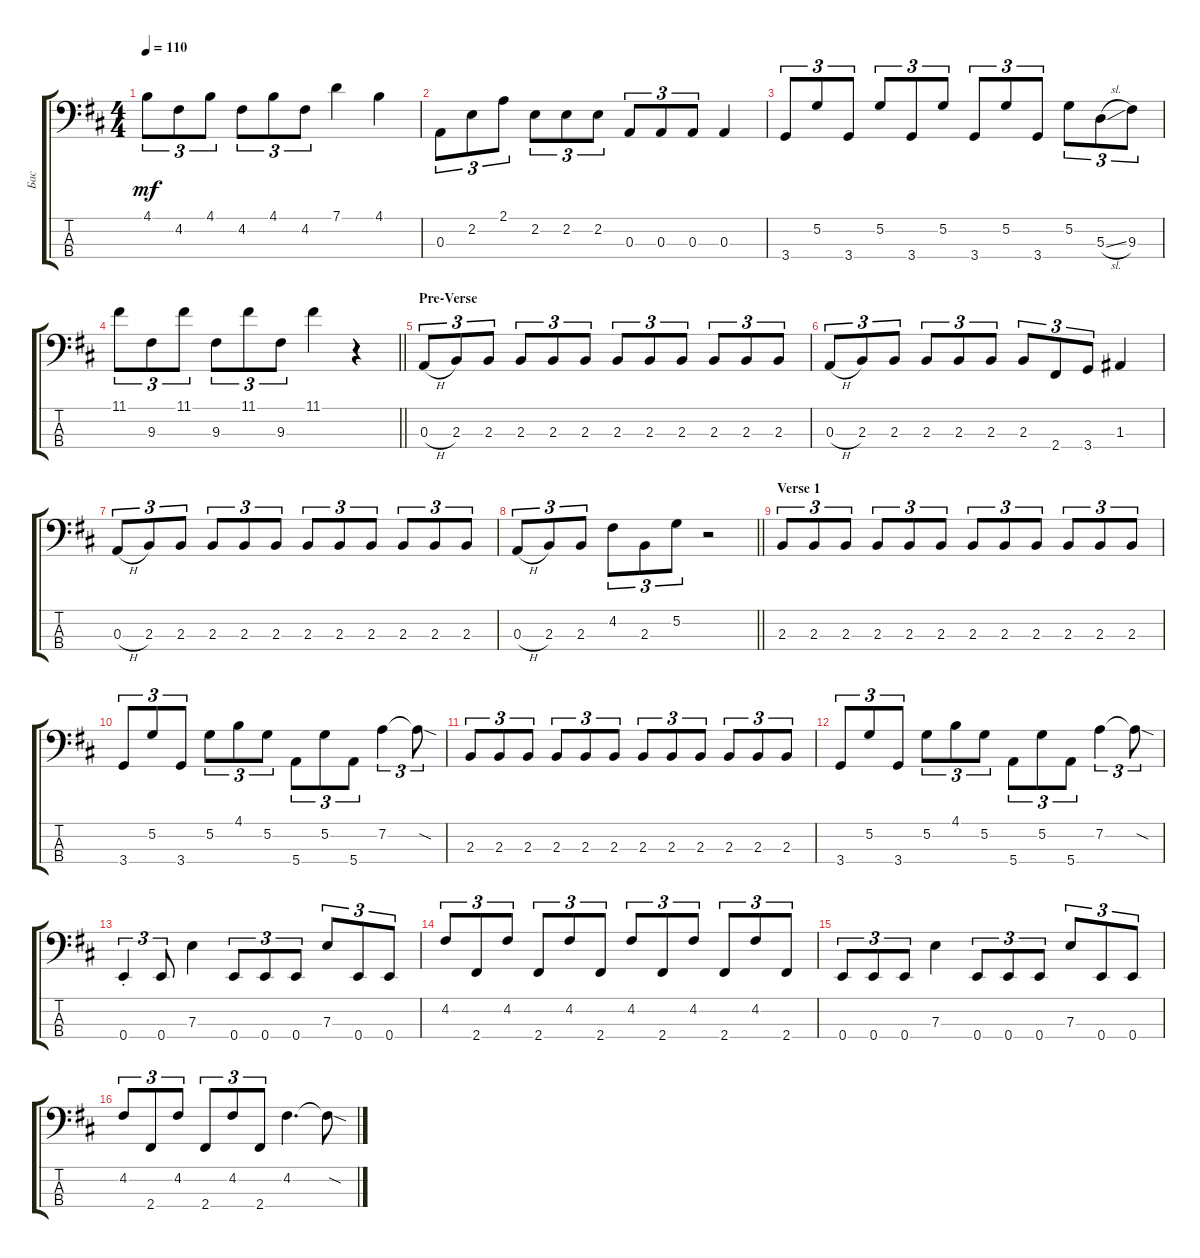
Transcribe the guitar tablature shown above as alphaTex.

\track ("Бас" "Бас") {instrument fretlessbass}
\staff {score tabs}
\tuning (G2 D2 A1 E1) {hide}
\ts (4 4)
\tempo 110
\clef f4
\ks bminor
4.1.8{tu (3 2) dy mf} 4.2.8{tu (3 2)} 4.1.8{tu (3 2)} 4.2.8{tu (3 2)} 4.1.8{tu (3 2)} 4.2.8{tu (3 2)} 7.1.4 4.1.4 |
0.3.8{tu (3 2)} 2.2.8{tu (3 2)} 2.1.8{tu (3 2)} 2.2.8{tu (3 2)} 2.2.8{tu (3 2)} 2.2.8{tu (3 2)} 0.3.8{tu (3 2)} 0.3.8{tu (3 2)} 0.3.8{tu (3 2)} 0.3.4 |
3.4.8{tu (3 2)} 5.2.8{tu (3 2)} 3.4.8{tu (3 2)} 5.2.8{tu (3 2)} 3.4.8{tu (3 2)} 5.2.8{tu (3 2)} 3.4.8{tu (3 2)} 5.2.8{tu (3 2)} 3.4.8{tu (3 2)} 5.2.8{tu (3 2)} 5.3{sl}.8{tu (3 2)} 9.3.8{tu (3 2)} |
\barLineRight lightlight
11.1.8{tu (3 2)} 9.3.8{tu (3 2)} 11.1.8{tu (3 2)} 9.3.8{tu (3 2)} 11.1.8{tu (3 2)} 9.3.8{tu (3 2)} 11.1.4 r.4 |
\section ("" "Pre-Verse")
0.3{h}.8{tu (3 2)} 2.3.8{tu (3 2)} 2.3.8{tu (3 2)} 2.3.8{tu (3 2)} 2.3.8{tu (3 2)} 2.3.8{tu (3 2)} 2.3.8{tu (3 2)} 2.3.8{tu (3 2)} 2.3.8{tu (3 2)} 2.3.8{tu (3 2)} 2.3.8{tu (3 2)} 2.3.8{tu (3 2)} |
0.3{h}.8{tu (3 2)} 2.3.8{tu (3 2)} 2.3.8{tu (3 2)} 2.3.8{tu (3 2)} 2.3.8{tu (3 2)} 2.3.8{tu (3 2)} 2.3.8{tu (3 2)} 2.4.8{tu (3 2)} 3.4.8{tu (3 2)} 1.3.4 |
0.3{h}.8{tu (3 2)} 2.3.8{tu (3 2)} 2.3.8{tu (3 2)} 2.3.8{tu (3 2)} 2.3.8{tu (3 2)} 2.3.8{tu (3 2)} 2.3.8{tu (3 2)} 2.3.8{tu (3 2)} 2.3.8{tu (3 2)} 2.3.8{tu (3 2)} 2.3.8{tu (3 2)} 2.3.8{tu (3 2)} |
\barLineRight lightlight
0.3{h}.8{tu (3 2)} 2.3.8{tu (3 2)} 2.3.8{tu (3 2)} 4.2.8{tu (3 2)} 2.3.8{tu (3 2)} 5.2.8{tu (3 2)} r.2 |
\section ("" "Verse 1")
2.3.8{tu (3 2)} 2.3.8{tu (3 2)} 2.3.8{tu (3 2)} 2.3.8{tu (3 2)} 2.3.8{tu (3 2)} 2.3.8{tu (3 2)} 2.3.8{tu (3 2)} 2.3.8{tu (3 2)} 2.3.8{tu (3 2)} 2.3.8{tu (3 2)} 2.3.8{tu (3 2)} 2.3.8{tu (3 2)} |
3.4.8{tu (3 2)} 5.2.8{tu (3 2)} 3.4.8{tu (3 2)} 5.2.8{tu (3 2)} 4.1.8{tu (3 2)} 5.2.8{tu (3 2)} 5.4.8{tu (3 2)} 5.2.8{tu (3 2)} 5.4.8{tu (3 2)} 7.2.4{tu (3 2)} 7.2{sod t}.8{tu (3 2)} |
2.3.8{tu (3 2)} 2.3.8{tu (3 2)} 2.3.8{tu (3 2)} 2.3.8{tu (3 2)} 2.3.8{tu (3 2)} 2.3.8{tu (3 2)} 2.3.8{tu (3 2)} 2.3.8{tu (3 2)} 2.3.8{tu (3 2)} 2.3.8{tu (3 2)} 2.3.8{tu (3 2)} 2.3.8{tu (3 2)} |
3.4.8{tu (3 2)} 5.2.8{tu (3 2)} 3.4.8{tu (3 2)} 5.2.8{tu (3 2)} 4.1.8{tu (3 2)} 5.2.8{tu (3 2)} 5.4.8{tu (3 2)} 5.2.8{tu (3 2)} 5.4.8{tu (3 2)} 7.2.4{tu (3 2)} 7.2{sod t}.8{tu (3 2)} |
0.4{st}.4{tu (3 2)} 0.4.8{tu (3 2)} 7.3.4 0.4.8{tu (3 2)} 0.4.8{tu (3 2)} 0.4.8{tu (3 2)} 7.3.8{tu (3 2)} 0.4.8{tu (3 2)} 0.4.8{tu (3 2)} |
4.2.8{tu (3 2)} 2.4.8{tu (3 2)} 4.2.8{tu (3 2)} 2.4.8{tu (3 2)} 4.2.8{tu (3 2)} 2.4.8{tu (3 2)} 4.2.8{tu (3 2)} 2.4.8{tu (3 2)} 4.2.8{tu (3 2)} 2.4.8{tu (3 2)} 4.2.8{tu (3 2)} 2.4.8{tu (3 2)} |
0.4.8{tu (3 2)} 0.4.8{tu (3 2)} 0.4.8{tu (3 2)} 7.3.4 0.4.8{tu (3 2)} 0.4.8{tu (3 2)} 0.4.8{tu (3 2)} 7.3.8{tu (3 2)} 0.4.8{tu (3 2)} 0.4.8{tu (3 2)} |
4.2.8{tu (3 2)} 2.4.8{tu (3 2)} 4.2.8{tu (3 2)} 2.4.8{tu (3 2)} 4.2.8{tu (3 2)} 2.4.8{tu (3 2)} 4.2.4{d} 4.2{sod t}.8
